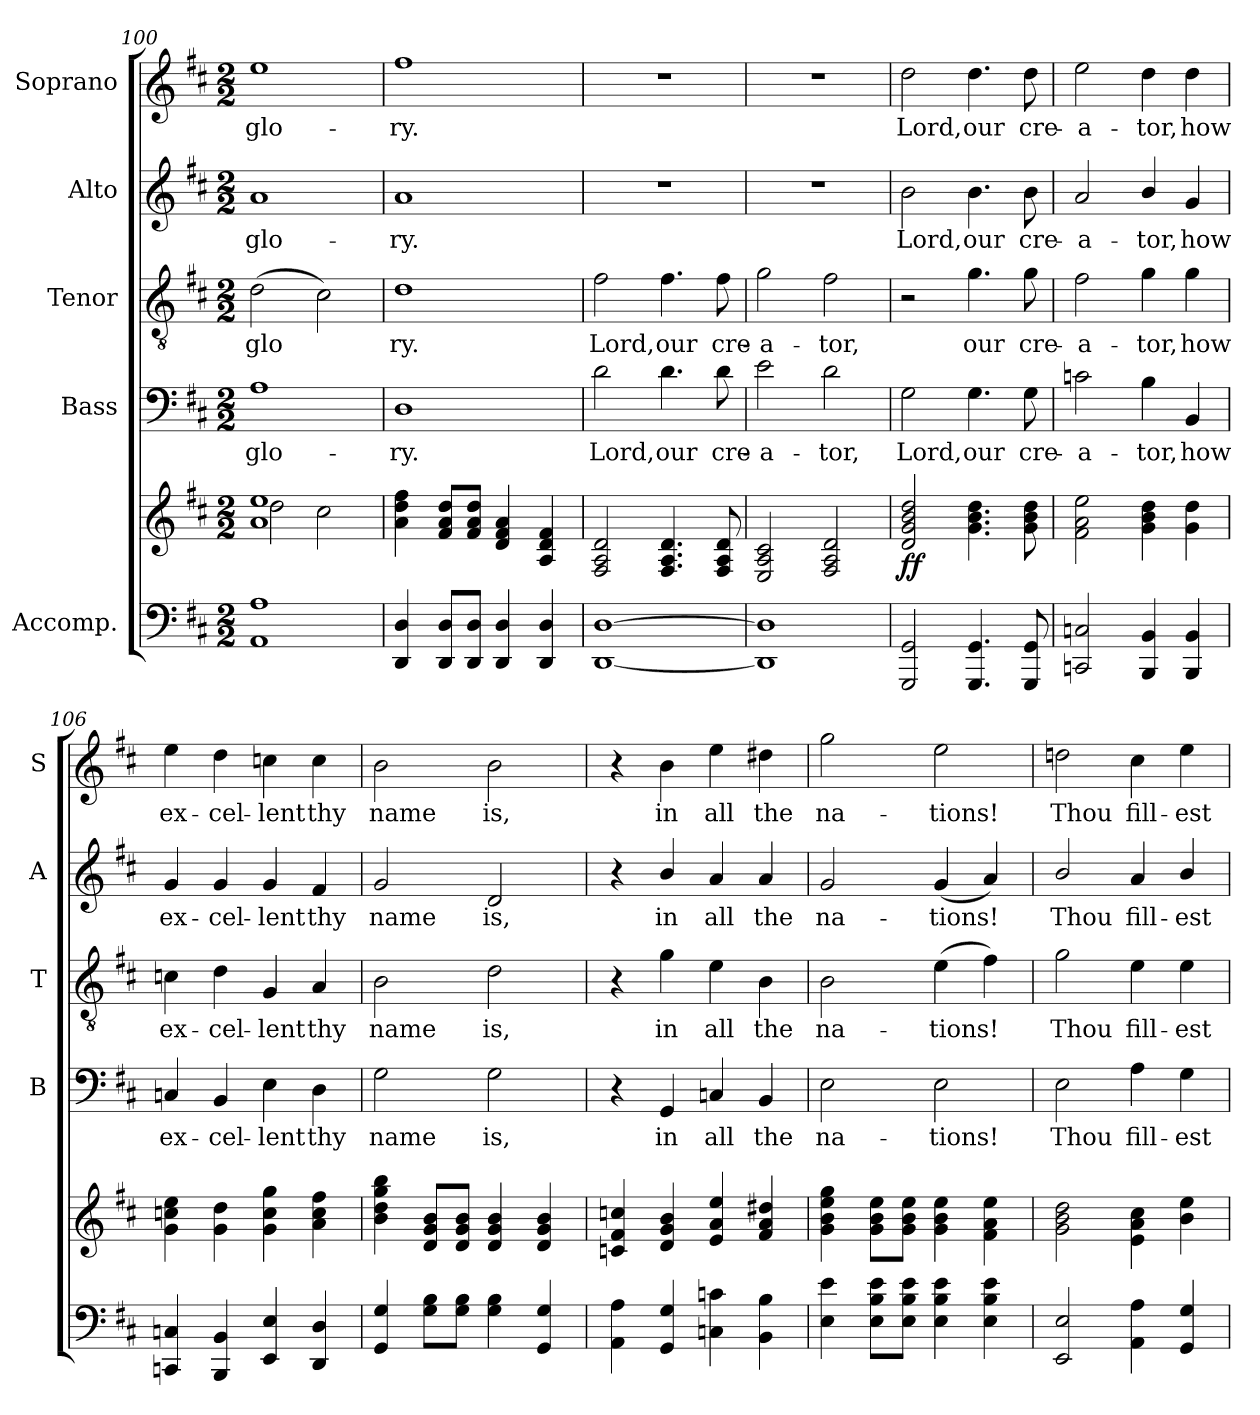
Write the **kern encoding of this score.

**kern	**kern	**dynam	**kern	**text	**kern	**text	**kern	**text	**kern	**text
*part5	*part5	*part5	*part4	*part4	*part3	*part3	*part2	*part2	*part1	*part1
*staff6	*staff5	*staff5/6	*staff4	*staff4	*staff3	*staff3	*staff2	*staff2	*staff1	*staff1
*I"Accomp.	*	*	*I"Bass	*	*I"Tenor	*	*I"Alto	*	*I"Soprano	*
*	*	*	*I'B	*	*I'T	*	*I'A	*	*I'S	*
*clefF4	*clefG2	*	*clefF4	*	*clefGv2	*	*clefG2	*	*clefG2	*
*k[f#c#]	*k[f#c#]	*	*k[f#c#]	*	*k[f#c#]	*	*k[f#c#]	*	*k[f#c#]	*
*D:	*D:	*	*D:	*	*D:	*	*D:	*	*D:	*
*M2/2	*M2/2	*	*M2/2	*	*M2/2	*	*M2/2	*	*M2/2	*
=100	=100	=100	=100	=100	=100	=100	=100	=100	=100	=100
*	*^	*	*	*	*	*	*	*	*	*
!	!	!	!	!	!LO:LY:b	!	!LO:LY:b	!	!LO:LY:b	!	!LO:LY:b
1AA 1A	1a 1ee	2dd\	.	1A	glo-	(>2d\	glo­	1a	glo-	1ee	glo-
.	.	2cc#\	.	.	.	2c#\)	.	.	.	.	.
=101	=101	=101	=101	=101	=101	=101	=101	=101	=101	=101	=101
!	!	!	!	!	!LO:LY:b	!	!LO:LY:b	!	!LO:LY:b	!	!LO:LY:b
4DD/ 4D/	1ryy	4a\ 4dd\ 4ff#\	.	1D	-ry.	1d	ry.	1a	-ry.	1ff#	-ry.
8DD/ 8D/L	.	8f#/ 8a/ 8dd/L	.	.	.	.	.	.	.	.	.
8DD/ 8D/J	.	8f#/ 8a/ 8dd/J	.	.	.	.	.	.	.	.	.
4DD/ 4D/	.	4d/ 4f#/ 4a/	.	.	.	.	.	.	.	.	.
4DD/ 4D/	.	4A/ 4d/ 4f#/	.	.	.	.	.	.	.	.	.
=102	=102	=102	=102	=102	=102	=102	=102	=102	=102	=102	=102
!	!	!	!	!	!LO:LY:b	!	!LO:LY:b	!	!	!	!
[1DD [1D	1ryy	2F#/ 2A/ 2d/	.	2d\	Lord,	2f#\	Lord,	1r	.	1r	.
!	!	!	!	!	!LO:LY:b	!	!LO:LY:b	!	!	!	!
.	.	4.F#/ 4.A/ 4.d/	.	4.d\	our	4.f#\	our	.	.	.	.
!	!	!	!	!	!LO:LY:b	!	!LO:LY:b	!	!	!	!
.	.	8F#/ 8A/ 8d/	.	8d\	cre-	8f#\	cre-	.	.	.	.
=103	=103	=103	=103	=103	=103	=103	=103	=103	=103	=103	=103
!	!	!	!	!	!LO:LY:b	!	!LO:LY:b	!	!	!	!
1DD] 1D]	1ryy	2E/ 2A/ 2c#/	.	2e\	-a-	2g\	-a-	1r	.	1r	.
!	!	!	!	!	!LO:LY:b	!	!LO:LY:b	!	!	!	!
.	.	2F#/ 2A/ 2d/	.	2d\	-tor,	2f#\	-tor,	.	.	.	.
=104	=104	=104	=104	=104	=104	=104	=104	=104	=104	=104	=104
!	!	!	!LO:DY:b	!	!LO:LY:b	!	!	!	!LO:LY:b	!	!LO:LY:b
2GGG/ 2GG/	1ryy	2d/ 2g/ 2b/ 2dd/	ff	2G\	Lord,	2r	.	2b\	Lord,	2dd\	Lord,
!	!	!	!	!	!LO:LY:b	!	!LO:LY:b	!	!LO:LY:b	!	!LO:LY:b
4.GGG/ 4.GG/	.	4.g\ 4.b\ 4.dd\	.	4.G\	our	4.g\	our	4.b\	our	4.dd\	our
!	!	!	!	!	!LO:LY:b	!	!LO:LY:b	!	!LO:LY:b	!	!LO:LY:b
8GGG/ 8GG/	.	8g\ 8b\ 8dd\	.	8G\	cre-	8g\	cre-	8b\	cre-	8dd\	cre-
=105	=105	=105	=105	=105	=105	=105	=105	=105	=105	=105	=105
!	!	!	!	!	!LO:LY:b	!	!LO:LY:b	!	!LO:LY:b	!	!LO:LY:b
2CCn/ 2Cn/	1ryy	2f#\ 2a\ 2ee\	.	2cn\	-a-	2f#\	-a-	2a/	-a-	2ee\	-a-
!	!	!	!	!	!LO:LY:b	!	!LO:LY:b	!	!LO:LY:b	!	!LO:LY:b
4BBB/ 4BB/	.	4g\ 4b\ 4dd\	.	4B\	-tor,	4g\	-tor,	4b/	-tor,	4dd\	-tor,
!	!	!	!	!	!LO:LY:b	!	!LO:LY:b	!	!LO:LY:b	!	!LO:LY:b
4BBB/ 4BB/	.	4g\ 4dd\	.	4BB/	how	4g\	how	4g/	how	4dd\	how
!!LO:PB:g=z
=106	=106	=106	=106	=106	=106	=106	=106	=106	=106	=106	=106
!	!	!	!	!	!LO:LY:b	!	!LO:LY:b	!	!LO:LY:b	!	!LO:LY:b
4CCn/ 4Cn/	1ryy	4g\ 4ccn\ 4ee\	.	4Cn/	ex-	4cn\	ex-	4g/	ex-	4ee\	ex-
!	!	!	!	!	!LO:LY:b	!	!LO:LY:b	!	!LO:LY:b	!	!LO:LY:b
4BBB/ 4BB/	.	4g\ 4dd\	.	4BB/	-cel-	4d\	-cel-	4g/	-cel-	4dd\	-cel-
!	!	!	!	!	!LO:LY:b	!	!LO:LY:b	!	!LO:LY:b	!	!LO:LY:b
4EE/ 4E/	.	4g\ 4cc\ 4gg\	.	4E\	-lent	4G/	-lent	4g/	-lent	4ccn\	-lent
!	!	!	!	!	!LO:LY:b	!	!LO:LY:b	!	!LO:LY:b	!	!LO:LY:b
4DD/ 4D/	.	4a\ 4cc\ 4ff#\	.	4D\	thy	4A/	thy	4f#/	thy	4cc\	thy
=107	=107	=107	=107	=107	=107	=107	=107	=107	=107	=107	=107
!	!	!	!	!	!LO:LY:b	!	!LO:LY:b	!	!LO:LY:b	!	!LO:LY:b
4GG/ 4G/	1ryy	4b\ 4dd\ 4gg\ 4bb\	.	2G\	name	2B\	name	2g/	name	2b\	name
8G\ 8B\L	.	8d/ 8g/ 8b/L	.	.	.	.	.	.	.	.	.
8G\ 8B\J	.	8d/ 8g/ 8b/J	.	.	.	.	.	.	.	.	.
!	!	!	!	!	!LO:LY:b	!	!LO:LY:b	!	!LO:LY:b	!	!LO:LY:b
4G\ 4B\	.	4d/ 4g/ 4b/	.	2G\	is,	2d\	is,	2d/	is,	2b\	is,
4GG/ 4G/	.	4d/ 4g/ 4b/	.	.	.	.	.	.	.	.	.
=108	=108	=108	=108	=108	=108	=108	=108	=108	=108	=108	=108
4AA\ 4A\	1ryy	4cn/ 4f#/ 4ccn/	.	4r	.	4r	.	4r	.	4r	.
!	!	!	!	!	!LO:LY:b	!	!LO:LY:b	!	!LO:LY:b	!	!LO:LY:b
4GG/ 4G/	.	4d/ 4g/ 4b/	.	4GG/	in	4g\	in	4b/	in	4b\	in
!	!	!	!	!	!LO:LY:b	!	!LO:LY:b	!	!LO:LY:b	!	!LO:LY:b
4Cn\ 4cn\	.	4e/ 4a/ 4ee/	.	4Cn/	all	4e\	all	4a/	all	4ee\	all
!	!	!	!	!	!LO:LY:b	!	!LO:LY:b	!	!LO:LY:b	!	!LO:LY:b
4BB\ 4B\	.	4f#/ 4a/ 4dd#X/	.	4BB/	the	4B\	the	4a/	the	4dd#X\	the
=109	=109	=109	=109	=109	=109	=109	=109	=109	=109	=109	=109
!	!	!	!	!	!LO:LY:b	!	!LO:LY:b	!	!LO:LY:b	!	!LO:LY:b
4E\ 4e\	1ryy	4g\ 4b\ 4ee\ 4gg\	.	2E\	na-	2B\	na-	2g/	na-	2gg\	na-
8E\ 8B\ 8e\L	.	8g\ 8b\ 8ee\L	.	.	.	.	.	.	.	.	.
8E\ 8B\ 8e\J	.	8g\ 8b\ 8ee\J	.	.	.	.	.	.	.	.	.
!	!	!	!	!	!LO:LY:b	!	!LO:LY:b	!	!LO:LY:b	!	!LO:LY:b
4E\ 4B\ 4e\	.	4g\ 4b\ 4ee\	.	2E\	-tions!	(>4e\	-tions!	(4g/	-tions!	2ee\	-tions!
4E\ 4B\ 4e\	.	4f#\ 4a\ 4ee\	.	.	.	4f#\)	.	4a/)	.	.	.
=110	=110	=110	=110	=110	=110	=110	=110	=110	=110	=110	=110
!	!	!	!	!	!LO:LY:b	!	!LO:LY:b	!	!LO:LY:b	!	!LO:LY:b
2EE/ 2E/	1ryy	2g\ 2b\ 2dd\	.	2E\	Thou	2g\	Thou	2b/	Thou	2ddni\	Thou
!	!	!	!	!	!LO:LY:b	!	!LO:LY:b	!	!LO:LY:b	!	!LO:LY:b
4AA\ 4A\	.	4e\ 4a\ 4cc#\	.	4A\	fill-	4e\	fill-	4a/	fill-	4cc#\	fill-
!	!	!	!	!	!LO:LY:b	!	!LO:LY:b	!	!LO:LY:b	!	!LO:LY:b
4GG/ 4G/	.	4b\ 4ee\	.	4G\	-est	4e\	-est	4b/	-est	4ee\	-est
*	*v	*v	*	*	*	*	*	*	*	*	*
=	=	=	=	=	=	=	=	=	=	=
*-	*-	*-	*-	*-	*-	*-	*-	*-	*-	*-
